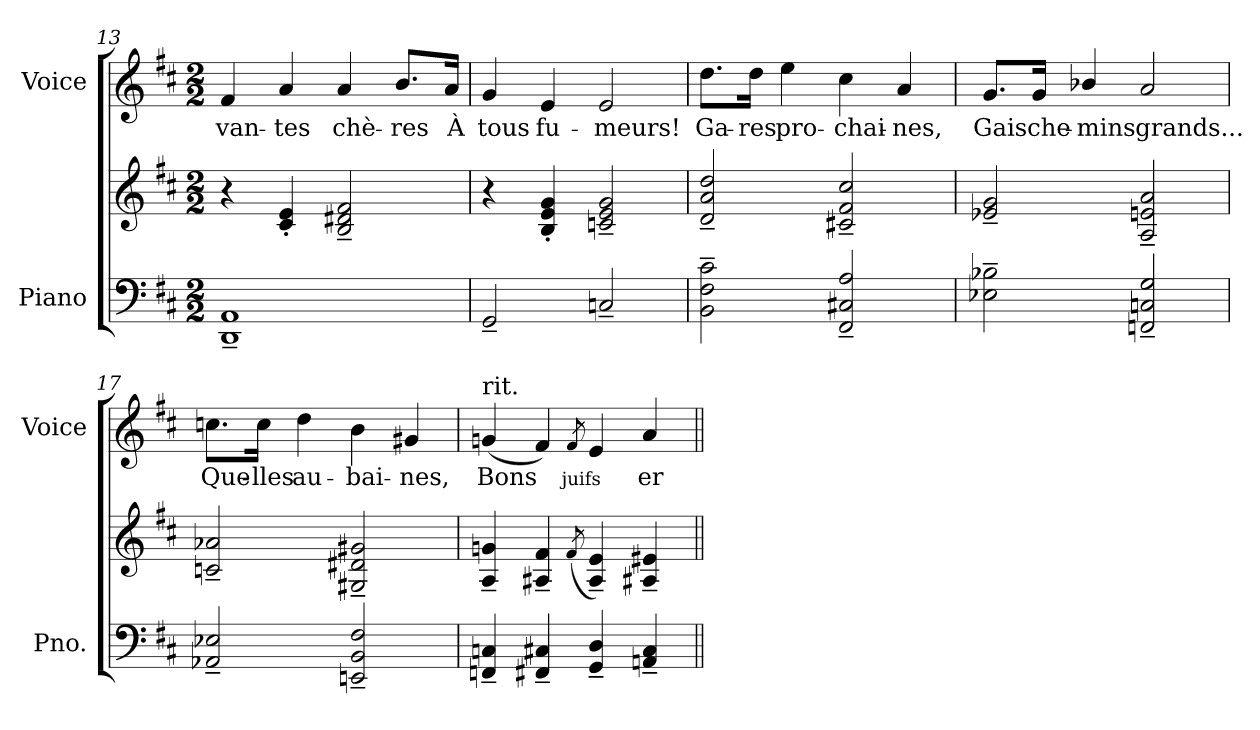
**kern	**kern	**kern	**text
*part2	*part2	*part1	*part1
*staff3	*staff2	*staff1	*staff1
*I"Piano	*	*I"Voice	*
*I'Pno.	*	*I'Voice	*
*clefF4	*clefG2	*clefG2	*
*k[f#c#]	*k[f#c#]	*k[f#c#]	*
*D:	*D:	*D:	*
*M2/2	*M2/2	*M2/2	*
=13	=13	=13	=13
!	!	!	!LO:LY:b:color=#000000
1DDi~ 1AAi~	4r	4f#i/	-van-
!	!	!	!LO:LY:b:color=#000000
.	4c#i/' 4ei'	4ai/	-tes
!	!	!	!LO:LY:b:color=#000000
.	2Bi/~ 2d#Xi~ 2f#i~	4ai/	chè-
!	!	!	!LO:LY:b:color=#000000
.	.	8.bi/L	-res
!	!	!	!LO:LY:b:color=#000000
.	.	16ai/Jk	À
!!LO:PB:g=z
=14	=14	=14	=14
!	!	!	!LO:LY:b:color=#000000
2GG~i/	4r	4gi/	tous
!	!	!	!LO:LY:b:color=#000000
.	4Bi/' 4ei' 4gi'	4ei/	fu-
!	!	!	!LO:LY:b:color=#000000
2Cn~i/	2cni/~ 2ei~ 2gi~	2ei/	-meurs!
=15	=15	=15	=15
!	!	!	!LO:LY:b:color=#000000
2BBi\~ 2F#i~ 2c#i~	2di/~ 2ai~ 2ddi~	8.ddi\L	Ga-
!	!	!	!LO:LY:b:color=#000000
.	.	16ddi\Jk	-res
!	!	!	!LO:LY:b:color=#000000
.	.	4eei\	pro-
!	!	!	!LO:LY:b:color=#000000
2FF#i/~ 2C#Xi~ 2Ai~	2c#Xi/~ 2f#i~ 2cc#i~	4cc#i\	-chai-
!	!	!	!LO:LY:b:color=#000000
.	.	4ai/	-nes,
=16	=16	=16	=16
!	!	!	!LO:LY:b:color=#000000
2E-Xi\~ 2B-Xi~	2e-Xi/~ 2gi~	8.gi/L	Gais
!	!	!	!LO:LY:b:color=#000000
.	.	16gi/Jk	che-
!	!	!	!LO:LY:b:color=#000000
.	.	4b-Xi/	-mins
!	!	!	!LO:LY:b:color=#000000
2FFni/~ 2Cni~ 2Gi~	2Ai/~ 2eni~ 2ai~	2ai/	grands...
=17	=17	=17	=17
!	!	!	!LO:LY:b:color=#000000
2AA-Xi/~ 2E-Xi~	2cni/~ 2a-Xi~	8.ccni\L	Que-
!	!	!	!LO:LY:b:color=#000000
.	.	16cci\Jk	-lles
!	!	!	!LO:LY:b:color=#000000
.	.	4ddi\	au-
!	!	!	!LO:LY:b:color=#000000
2EEni/~ 2BBi~ 2F#i~	2G#Xi/~ 2d#Xi~ 2g#Xi~	4bi\	-bai-
!	!	!	!LO:LY:b:color=#000000
.	.	4g#Xi/	-nes,
!!LO:LB:g=z
=18	=18	=18	=18
!	!	!LO:TX:t=rit.	!
!	!	!	!LO:LY:b:color=#000000
4FFni/~ 4Cni~	4Ai/~ 4gni~	(4gni/	Bons
4FF#Xi/~ 4C#Xi~	4A#Xi/~ 4f#i~	4f#i/)	.
!	!	!	!LO:LY:b:color=#000000
.	(8qf#i/	8qf#i/	juifs
4GGi/~ 4Di~	4A#i/~ 4ei~)	4ei/	.
!	!	!	!LO:LY:b:color=#000000
4AAni/~ 4C#i~	4A#Xi/~ 4e#Xi~	4ai/	er-
=||	=||	=||	=||
*-	*-	*-	*-
